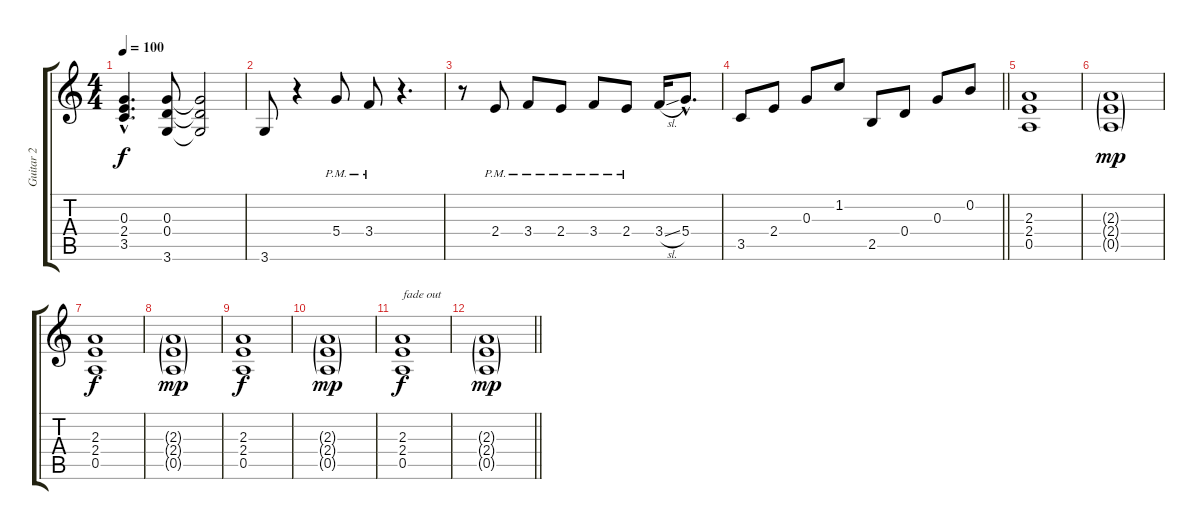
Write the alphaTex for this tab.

\track ("Guitar 2" "Guitar 2") {instrument distortionguitar}
\staff {score tabs}
\tuning (E4 B3 G3 D3 A2 E2) {hide}
\ts (4 4)
\tempo 100
\clef g2
\ks c
(0.3{hac} 2.4{hac} 3.5{hac}).4{d dy f} (0.3 0.4 3.6).8 (0.3{t} 0.4{t} 3.6{t}).2 |
3.6.8 r.4 5.4{pm}.8 3.4{pm}.8 r.4{d} |
r.8 2.4{pm}.8 3.4{pm}.8 2.4{pm}.8 3.4{pm}.8 2.4{pm}.8 3.4{sl}.16 5.4{hac}.8{d} |
\barLineRight lightlight
3.5.8 2.4.8 0.3.8 1.2.8 2.5.8 0.4.8 0.3.8 0.2.8 |
(2.3 2.4 0.5).1 |
(2.3{g} 2.4{g} 0.5{g}).1{dy mp} |
(2.3 2.4 0.5).1{dy f} |
(2.3{g} 2.4{g} 0.5{g}).1{dy mp} |
(2.3 2.4 0.5).1{dy f} |
(2.3{g} 2.4{g} 0.5{g}).1{dy mp} |
(2.3 2.4 0.5).1{txt "fade out" dy f volume 2} |
\barLineRight lightlight
(2.3{g} 2.4{g} 0.5{g}).1{dy mp}
